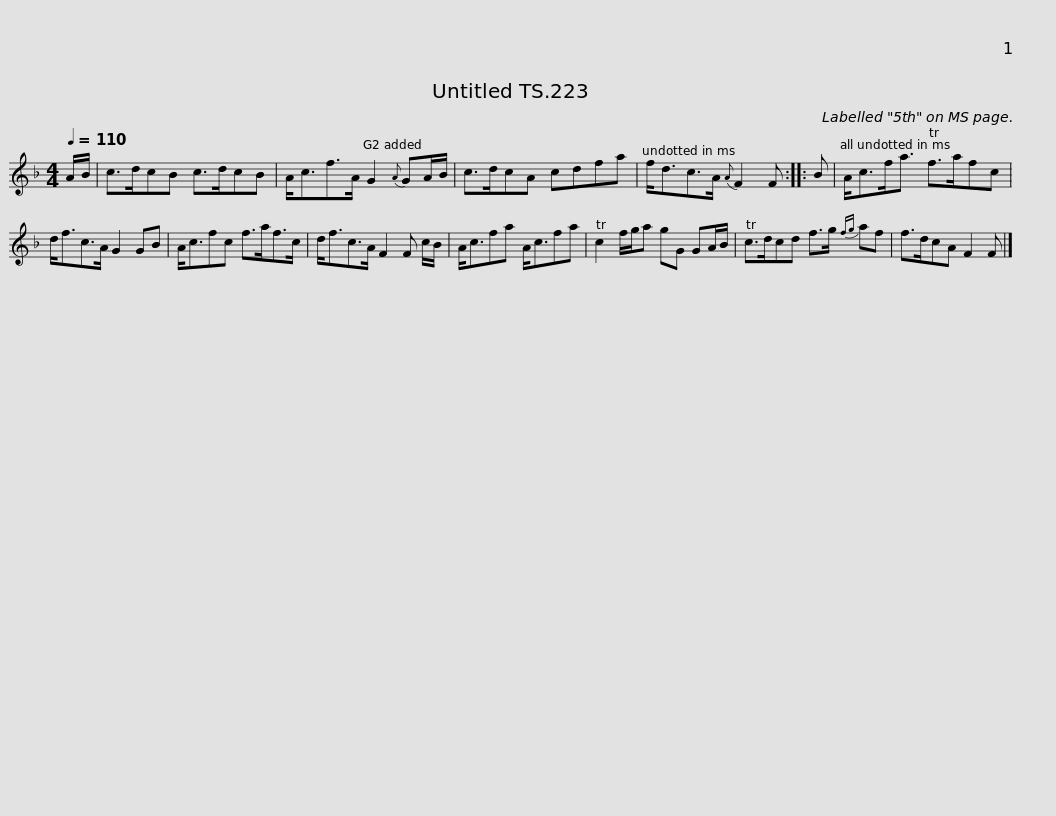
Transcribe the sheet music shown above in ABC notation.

X:1
L:1/8
Q:1/4=110
M:4/4
I:linebreak $
K:F
V:1 treble
V:1
 A/B/ | c>dcB c>dcB | A<cf>A G2{A} GA/B/ | c>dcA cdfa | f<dc>A{A} F2 F :: %5
 B |$ A<cf<a f>afc | d<fc>A G2 GB | A<cfc f>af>c | d<fc>A F2 F c/B/ | %10
 A<cfa A<cfa |$ c2 f/g/a gG GA/B/ | c>dcd f>g{fg} af | f>dcA F2 F |] %14
